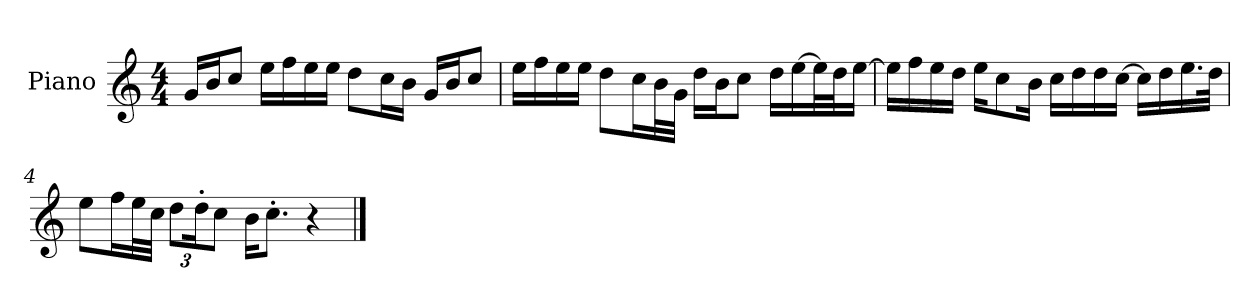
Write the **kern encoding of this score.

**kern
*part1
*staff1
*I"Piano
*I'P-no
*clefG2
*k[]
*M4/4
*MM90
=1
16g/LL
16b/J
8cc/J
16ee\LL
16ff\
16ee\
16ee\JJ
8dd\L
16cc\L
16b\JJ
16g/LL
16b/J
8cc/J
=2
16ee\LL
16ff\
16ee\
16ee\JJ
8dd\L
16cc\L
32b\L
32g\JJJ
16dd\LL
16b\J
8cc\J
16dd\LL
[16ee\
32ee\L]
32dd\J
[16ee\JJ
=3
16ee\LL]
16ff\
16ee\
16dd\JJ
16ee\KL
8cc\
16b\Jk
16cc\LL
16dd\
16dd\
[16cc\JJ
16cc\LL]
16dd\
16.ee\
32dd\JJk
!!LO:LB:g=z
=4
8ee\L
16ff\L
32ee\L
32cc\JJJ
*Xbrackettup
12dd\L
24dd'\K
8cc\J
16b\KL
8.cc'\J
4r
==
*-
